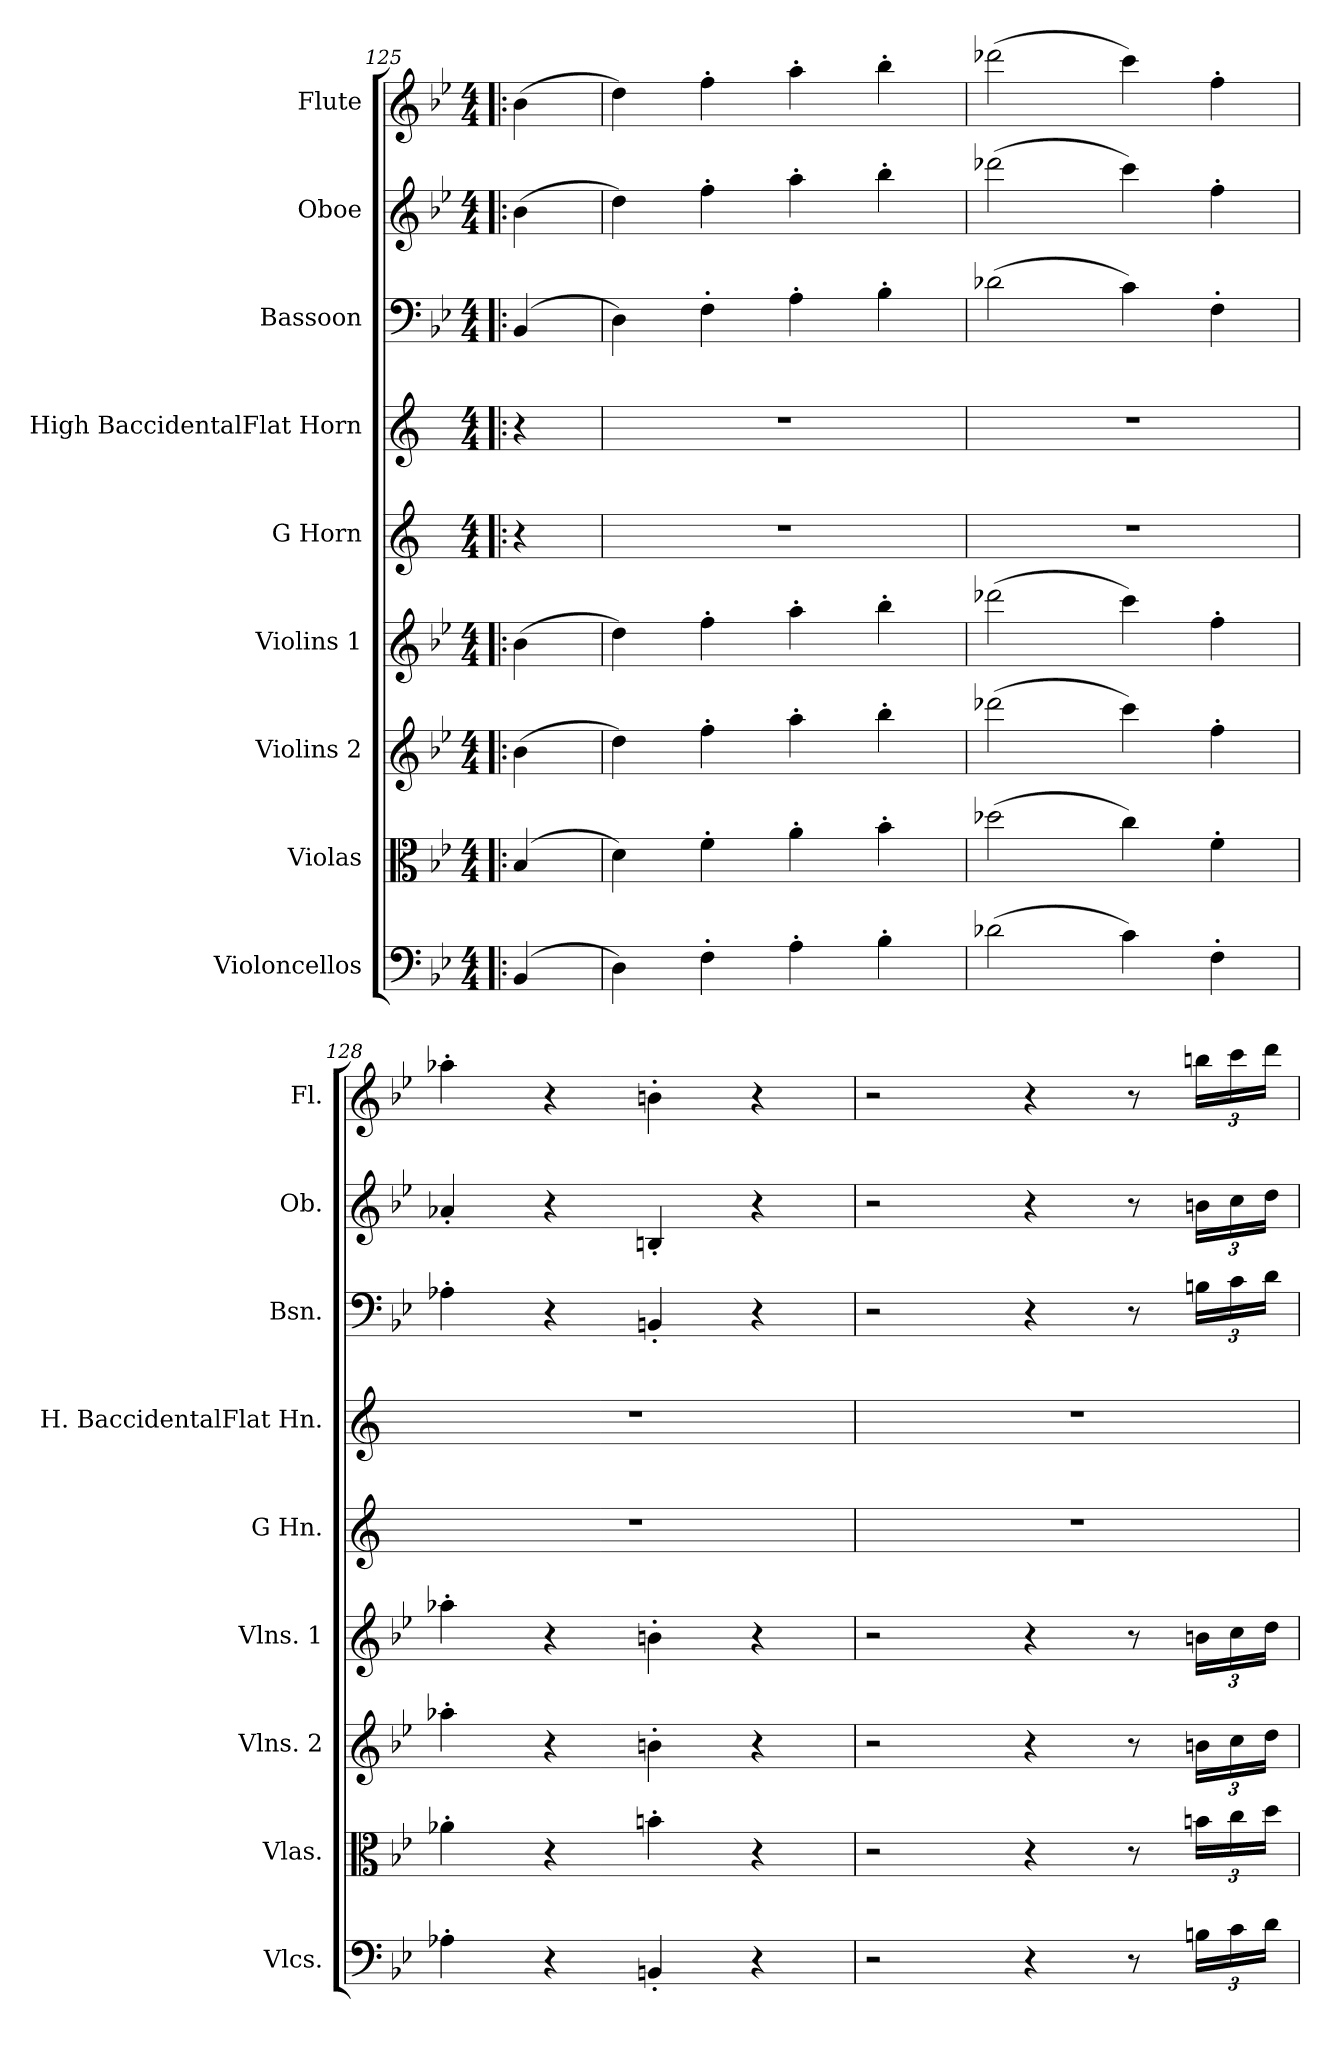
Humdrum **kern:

**kern	**kern	**kern	**kern	**kern	**kern	**kern	**kern	**kern
*part9	*part8	*part7	*part6	*part5	*part4	*part3	*part2	*part1
*staff9	*staff8	*staff7	*staff6	*staff5	*staff4	*staff3	*staff2	*staff1
*I"Violoncellos	*I"Violas	*I"Violins 2	*I"Violins 1	*I"G Horn	*I"High BaccidentalFlat Horn	*I"Bassoon	*I"Oboe	*I"Flute
*I'Vlcs.	*I'Vlas.	*I'Vlns. 2	*I'Vlns. 1	*I'G Hn.	*I'H. BaccidentalFlat Hn.	*I'Bsn.	*I'Ob.	*I'Fl.
*clefF4	*clefC3	*clefG2	*clefG2	*clefG2	*clefG2	*clefF4	*clefG2	*clefG2
*	*	*	*	*ITrd3c5	*ITrd4c7	*	*	*
*k[b-e-]	*k[b-e-]	*k[b-e-]	*k[b-e-]	*k[f#]	*k[b-]	*k[b-e-]	*k[b-e-]	*k[b-e-]
*M4/4	*M4/4	*M4/4	*M4/4	*M4/4	*M4/4	*M4/4	*M4/4	*M4/4
=125!|:	=125!|:	=125!|:	=125!|:	=125!|:	=125!|:	=125!|:	=125!|:	=125!|:
(4BB-/	(4B-/	(4b-\	(4b-\	4r	4r	(4BB-/	(4b-\	(4b-\
=126	=126	=126	=126	=126	=126	=126	=126	=126
4D\)	4d\)	4dd\)	4dd\)	1r	1r	4D\)	4dd\)	4dd\)
4F'\	4f'\	4ff'\	4ff'\	.	.	4F'\	4ff'\	4ff'\
4A'\	4a'\	4aa'\	4aa'\	.	.	4A'\	4aa'\	4aa'\
4B-'\	4b-'\	4bb-'\	4bb-'\	.	.	4B-'\	4bb-'\	4bb-'\
=127	=127	=127	=127	=127	=127	=127	=127	=127
(2d-X\	(2dd-X\	(2ddd-X\	(2ddd-X\	1r	1r	(2d-X\	(2ddd-X\	(2ddd-X\
4c\)	4cc\)	4ccc\)	4ccc\)	.	.	4c\)	4ccc\)	4ccc\)
4F'\	4f'\	4ff'\	4ff'\	.	.	4F'\	4ff'\	4ff'\
=128	=128	=128	=128	=128	=128	=128	=128	=128
4A-X'\	4a-X'\	4aa-X'\	4aa-X'\	1r	1r	4A-X'\	4a-X'/	4aa-X'\
4r	4r	4r	4r	.	.	4r	4r	4r
4BBn'/	4bn'\	4bn'\	4bn'\	.	.	4BBn'/	4Bn'/	4bn'\
4r	4r	4r	4r	.	.	4r	4r	4r
=129	=129	=129	=129	=129	=129	=129	=129	=129
2r	2r	2r	2r	1r	1r	2r	2r	2r
4r	4r	4r	4r	.	.	4r	4r	4r
8r	8r	8r	8r	.	.	8r	8r	8r
*Xbrackettup	*Xbrackettup	*Xbrackettup	*Xbrackettup	*	*	*Xbrackettup	*Xbrackettup	*Xbrackettup
24Bn\LL	24bn\LL	24bn\LL	24bn\LL	.	.	24Bn\LL	24bn\LL	24bbn\LL
24c\	24cc\	24cc\	24cc\	.	.	24c\	24cc\	24ccc\
24d\JJ	24dd\JJ	24dd\JJ	24dd\JJ	.	.	24d\JJ	24dd\JJ	24ddd\JJ
=	=	=	=	=	=	=	=	=
*-	*-	*-	*-	*-	*-	*-	*-	*-
